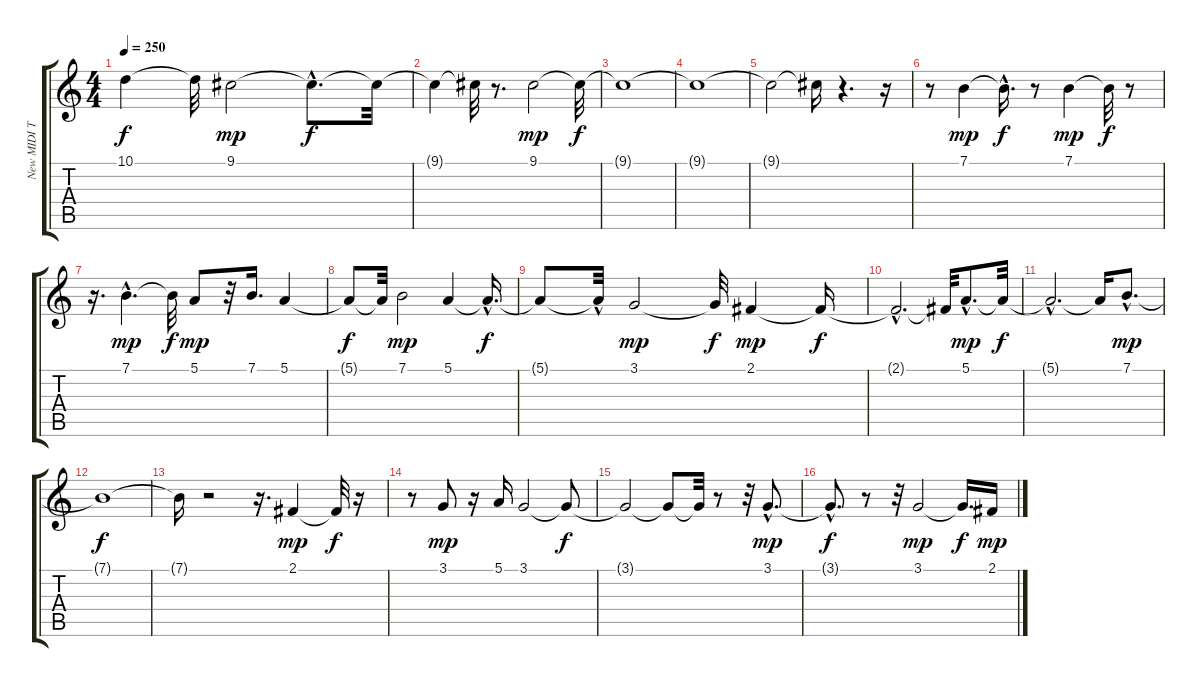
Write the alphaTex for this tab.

\track ("New MIDI Track" "New MIDI T") {instrument clavinet}
\staff {score tabs}
\tuning (E4 B3 G3 D3 A2 E2) {hide}
\ts (4 4)
\tempo 250
\clef g2
\ks c
10.1{t}.4{dy f} 10.1{t}.32 9.1.2{dy mp} 9.1{hac t}.8{d dy f} 9.1{t}.32 |
9.1{t}.4 9.1{t}.32 r.8{d} 9.1.2{dy mp} 9.1{t}.32{dy f} |
9.1{t}.1 |
9.1{t}.1 |
9.1{t}.2 9.1{t}.16 r.4{d} r.16 |
r.8 7.1.4{dy mp} 7.1{hac t}.16{d dy f} r.8 7.1.4{dy mp} 7.1{t}.32{dy f} r.8 |
r.16{d} 7.1{hac}.4{d dy mp} 7.1{t}.32{dy f} 5.1.8{dy mp} r.32 7.1.16{d} 5.1.4 |
5.1{t}.8{dy f} 5.1{t}.32 7.1.2{dy mp} 5.1.4 5.1{hac t}.16{d dy f} |
5.1{t}.8 5.1{hac t}.32 3.1.2{dy mp} 3.1{t}.32{dy f} 2.1.4{dy mp} 2.1{t}.16{dy f} |
2.1{hac t}.2{d} 2.1{t}.32 5.1{hac}.8{d dy mp} 5.1{t}.32{dy f} |
5.1{hac t}.2{d} 5.1{t}.16 7.1{hac}.8{d dy mp} |
7.1{t}.1{dy f} |
7.1{t}.16 r.2 r.16{d} 2.1.4{dy mp} 2.1{t}.32{dy f} r.16 |
r.8 3.1.8{dy mp} r.16 5.1.16 3.1.2 3.1{t}.8{dy f} |
3.1{t}.2 3.1{t}.8 3.1{t}.32 r.8 r.32 3.1{hac}.8{d dy mp} |
3.1{hac t}.8{d dy f} r.8 r.32 3.1.2{dy mp} 3.1{t}.16{d dy f} 2.1.16{dy mp}
